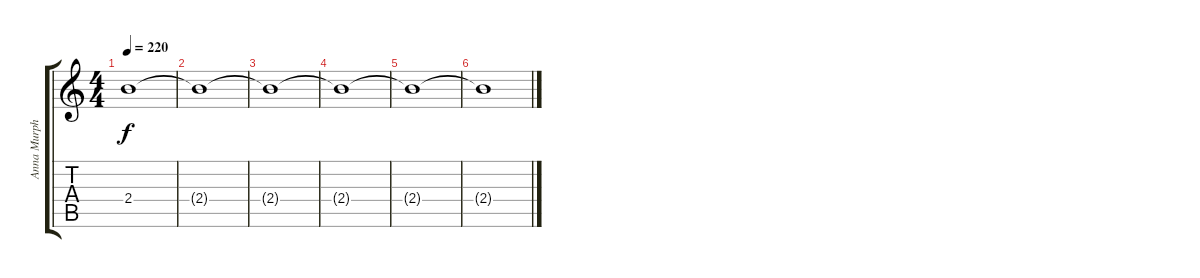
\track ("Anna Murphy" "Anna Murph") {instrument contrabass}
\staff {score tabs}
\tuning (B4 Gb4 D4 A3 E3 B2) {hide}
\ts (4 4)
\tempo 220
\clef g2
\ks c
2.4{t}.1{dy f} |
2.4{t}.1 |
2.4{t}.1{volume 0} |
2.4{t}.1 |
2.4{t}.1 |
2.4{t}.1
